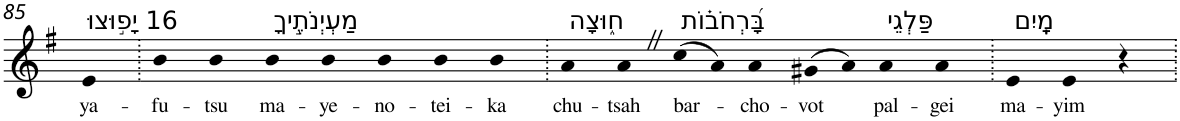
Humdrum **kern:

**kern	**text
*part1	*part1
*staff1	*staff1
*I"Piano	*
*I'Pno	*
!!LO:PB:g=z
*clefG2	*
*k[f#]	*
*G:	*
=85	=85
!LO:TX:a:t=16 יָפ֣וּצוּ	!
!	!LO:LY:b
4e	ya-
=86.	=86.
!	!LO:LY:b
4b	-fu-
!	!LO:LY:b
4b	-tsu
!LO:TX:a:t=מַעְיְנֹתֶ֣יךָ	!
!	!LO:LY:b
4b	ma-
!	!LO:LY:b
4b	-ye-
!	!LO:LY:b
4b	-no-
!	!LO:LY:b
4b	-tei-
!	!LO:LY:b
4b	-ka
=87.	=87.
!LO:TX:a:t=ח֑וּצָה	!
!	!LO:LY:b
4a	chu-
!	!LO:LY:b
4aZ	-tsah
!LO:TX:a:t=בָּ֝רְחֹב֗וֹת	!
!	!LO:LY:b
(>8cc	bar-
8a)	.
!	!LO:LY:b
4a	-cho-
!	!LO:LY:b
(>8g#X	-vot
8a)	.
!LO:TX:a:t=פַּלְגֵי	!
!	!LO:LY:b
4a	pal-
!	!LO:LY:b
4a	-gei
=88.	=88.
!LO:TX:a:t=מָֽיִם	!
!	!LO:LY:b
4e	ma-
!	!LO:LY:b
4e	-yim
4r	.
=.	=.
*-	*-
